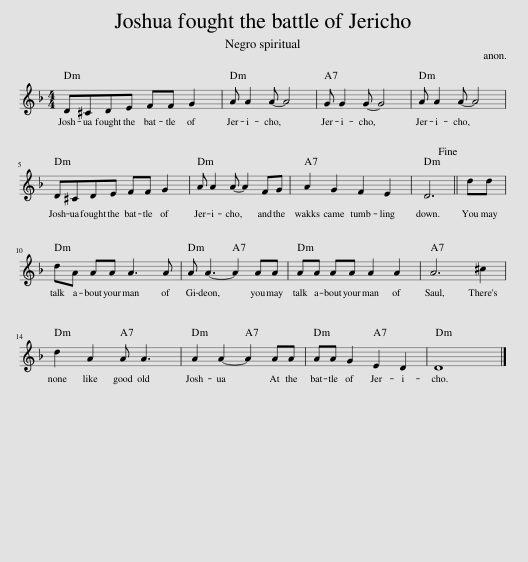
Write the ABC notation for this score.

X:1
L:1/8
M:4/4
I:linebreak $
K:Dmin
V:1 treble
V:1
 D^CDE FF G2 | A A2 A- A4 | G G2 G- G4 | A A2 A- A4 |$ D^CDE FF G2 | %5
 A A2 A- A2 FG | A2 G2 F2 E2 | D6!fine! || dd |$ dA AA A3 A | %10
 A A3- A2 AA | AA AA A2 A2 | A6 ^c2 |$ d2 A2 A A3 | A2 A2- A2 AA | %15
 AA G2 E2 D2 | D8 |] %17
